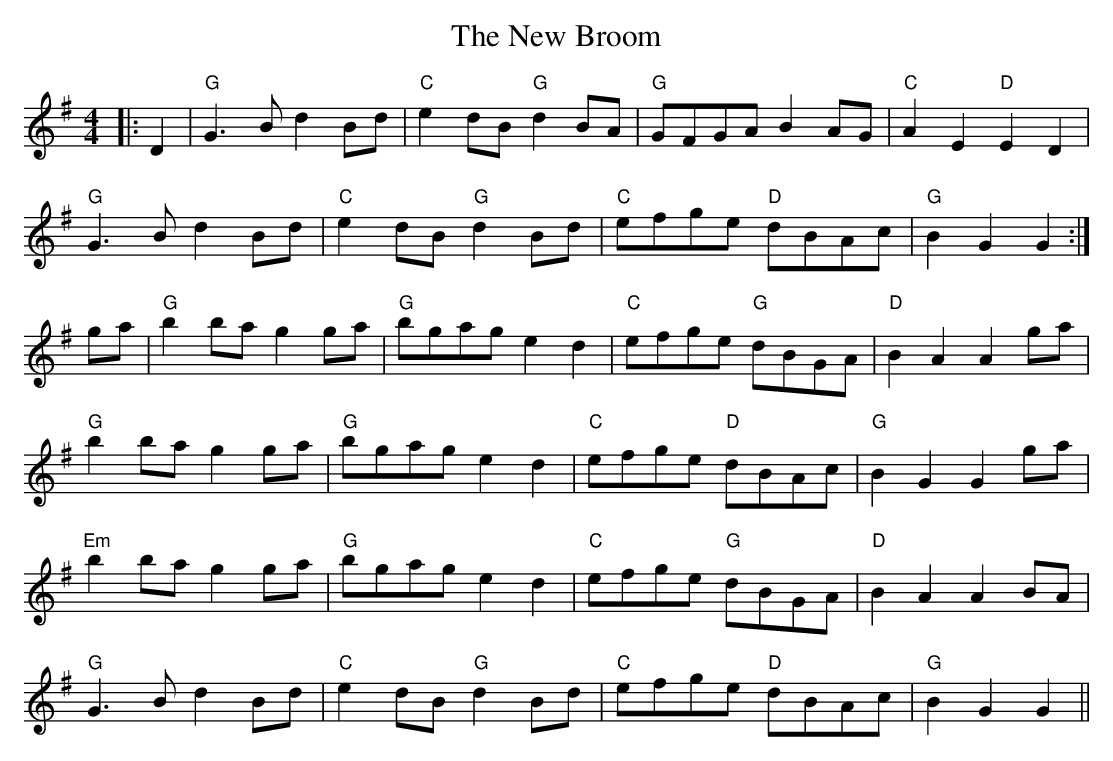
X:1
T: The New Broom
M: 4/4
L: 1/8
K: Gmaj
|:D2|"G"G3 B d2 Bd|"C"e2 dB "G"d2 BA|"G"GFGA B2 AG|"C"A2 E2 "D"E2 D2|
"G"G3 B d2 Bd|"C"e2 dB "G"d2 Bd|"C"efge "D"dBAc|"G"B2 G2 G2 :|
ga|"G"b2 ba g2ga|"G"bgag e2 d2|"C"efge "G"dBGA|"D"B2 A2 A2ga |
"G"b2 ba g2ga|"G"bgag e2 d2|"C"efge "D"dBAc|"G"B2 G2 G2ga|
"Em"b2 ba g2ga|"G"bgag e2 d2|"C"efge "G"dBGA|"D"B2 A2 A2BA|
"G"G3 B d2 Bd|"C"e2 dB "G"d2 Bd|"C"efge "D"dBAc|"G"B2 G2 G2||
